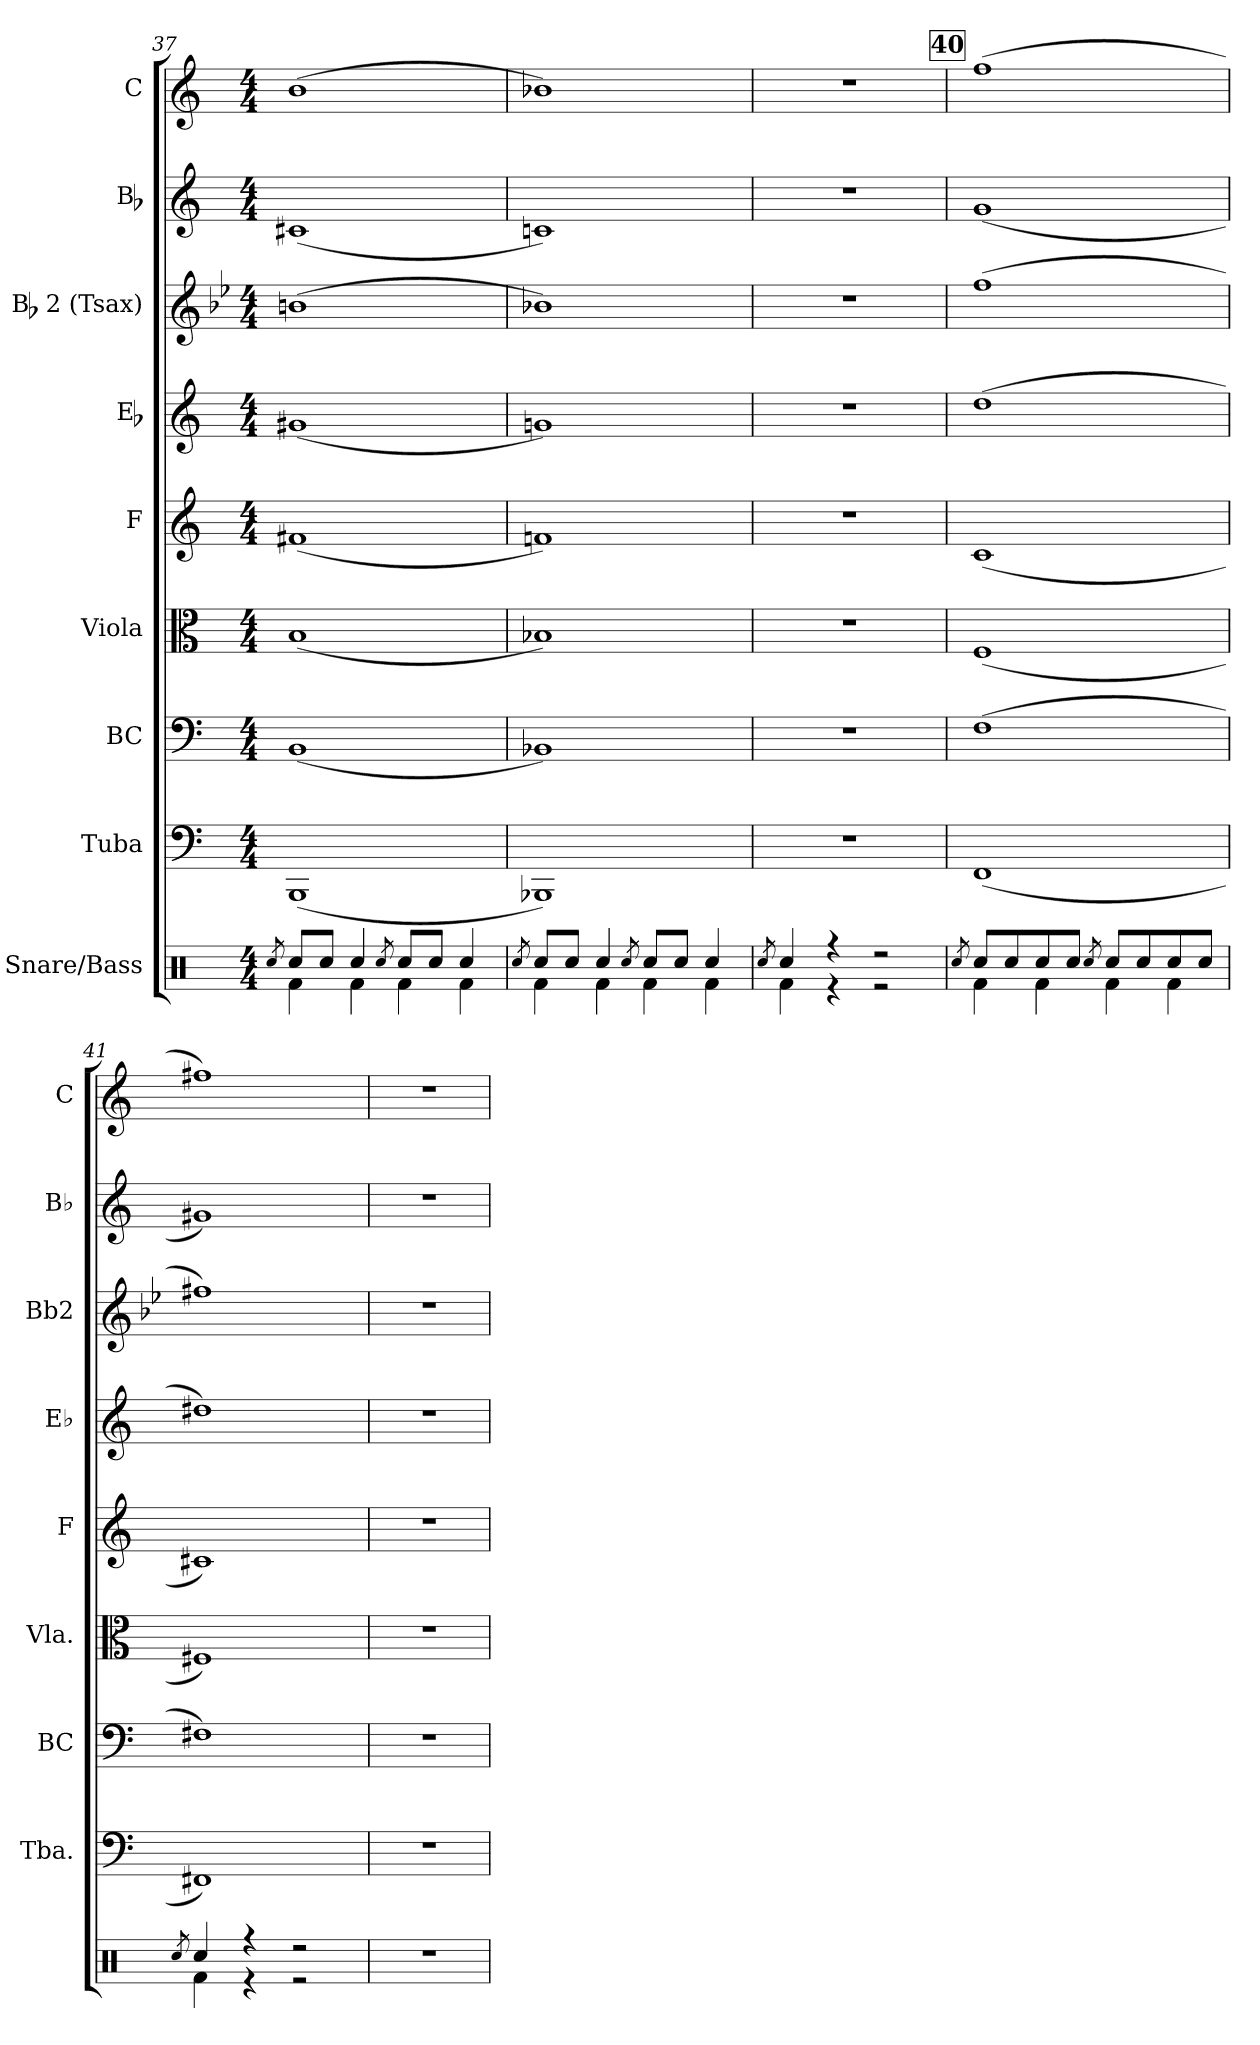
**kern	**kern	**kern	**kern	**kern	**kern	**kern	**kern	**kern
*part9	*part8	*part7	*part6	*part5	*part4	*part3	*part2	*part1
*staff9	*staff8	*staff7	*staff6	*staff5	*staff4	*staff3	*staff2	*staff1
*I"Snare/Bass	*I"Tuba	*I"BC	*I"Viola	*I"F	*I"Eb	*I"Bb 2 (Tsax)	*I"Bb	*I"C
*	*I'Tba.	*I'BC	*I'Vla.	*I'F	*I'Eb	*I'Bb2	*I'Bb	*I'C
*clefX	*clefF4	*clefF4	*clefC3	*clefG2	*clefG2	*clefG2	*clefG2	*clefG2
*	*	*	*	*ITrd4c7	*ITrd5c9	*ITrd8c14	*ITrd1c2	*
*k[]	*k[]	*k[]	*k[]	*k[b-]	*k[b-e-a-]	*k[b-e-]	*k[b-e-]	*k[]
*M4/4	*M4/4	*M4/4	*M4/4	*M4/4	*M4/4	*M4/4	*M4/4	*M4/4
=37	=37	=37	=37	=37	=37	=37	=37	=37
8qRcci/	.	.	.	.	.	.	.	.
*^	*	*	*	*	*	*	*	*
8Rcci/L	4Rfi\	(1BBBi	(1BBi	(1Bi	(1Bni	(1Bni	(1Bni	(1Bni	(1bi
8Rcci/J	.	.	.	.	.	.	.	.	.
4Rcci/	4Rfi\	.	.	.	.	.	.	.	.
8qRcci/	.	.	.	.	.	.	.	.	.
8Rcci/L	4Rfi\	.	.	.	.	.	.	.	.
8Rcci/J	.	.	.	.	.	.	.	.	.
4Rcci/	4Rfi\	.	.	.	.	.	.	.	.
=38	=38	=38	=38	=38	=38	=38	=38	=38	=38
8qRcci/	.	.	.	.	.	.	.	.	.
8Rcci/L	4Rfi\	1BBB-Xi)	1BB-Xi)	1B-Xi)	1B-Xi)	1B-Xi)	1B-Xi)	1B-Xi)	1b-Xi)
8Rcci/J	.	.	.	.	.	.	.	.	.
4Rcci/	4Rfi\	.	.	.	.	.	.	.	.
8qRcci/	.	.	.	.	.	.	.	.	.
8Rcci/L	4Rfi\	.	.	.	.	.	.	.	.
8Rcci/J	.	.	.	.	.	.	.	.	.
4Rcci/	4Rfi\	.	.	.	.	.	.	.	.
=39	=39	=39	=39	=39	=39	=39	=39	=39	=39
8qRcci/	.	.	.	.	.	.	.	.	.
4Rcci/	4Rfi\	1r	1r	1r	1r	1r	1r	1r	1r
4r	4r	.	.	.	.	.	.	.	.
2r	2r	.	.	.	.	.	.	.	.
!!LO:REH:place=s1:color=#000000:enc=box:fs=12.2576:t=40
=40	=40	=40	=40	=40	=40	=40	=40	=40	=40
8qRcci/	.	.	.	.	.	.	.	.	.
8Rcci/L	4Rfi\	(1FFi	(1Fi	(1Fi	(1Fi	(1fi	(1fi	(1fi	(1ffi
8Rcci/	.	.	.	.	.	.	.	.	.
8Rcci/	4Rfi\	.	.	.	.	.	.	.	.
8Rcci/J	.	.	.	.	.	.	.	.	.
8qRcci/	.	.	.	.	.	.	.	.	.
8Rcci/L	4Rfi\	.	.	.	.	.	.	.	.
8Rcci/	.	.	.	.	.	.	.	.	.
8Rcci/	4Rfi\	.	.	.	.	.	.	.	.
8Rcci/J	.	.	.	.	.	.	.	.	.
=41	=41	=41	=41	=41	=41	=41	=41	=41	=41
8qRcci/	.	.	.	.	.	.	.	.	.
4Rcci/	4Rfi\	1FF#Xi)	1F#Xi)	1F#Xi)	1F#Xi)	1f#Xi)	1f#Xi)	1f#Xi)	1ff#Xi)
4r	4r	.	.	.	.	.	.	.	.
2r	2r	.	.	.	.	.	.	.	.
*v	*v	*	*	*	*	*	*	*	*
=42	=42	=42	=42	=42	=42	=42	=42	=42
1r	1r	1r	1r	1r	1r	1r	1r	1r
=	=	=	=	=	=	=	=	=
*-	*-	*-	*-	*-	*-	*-	*-	*-
